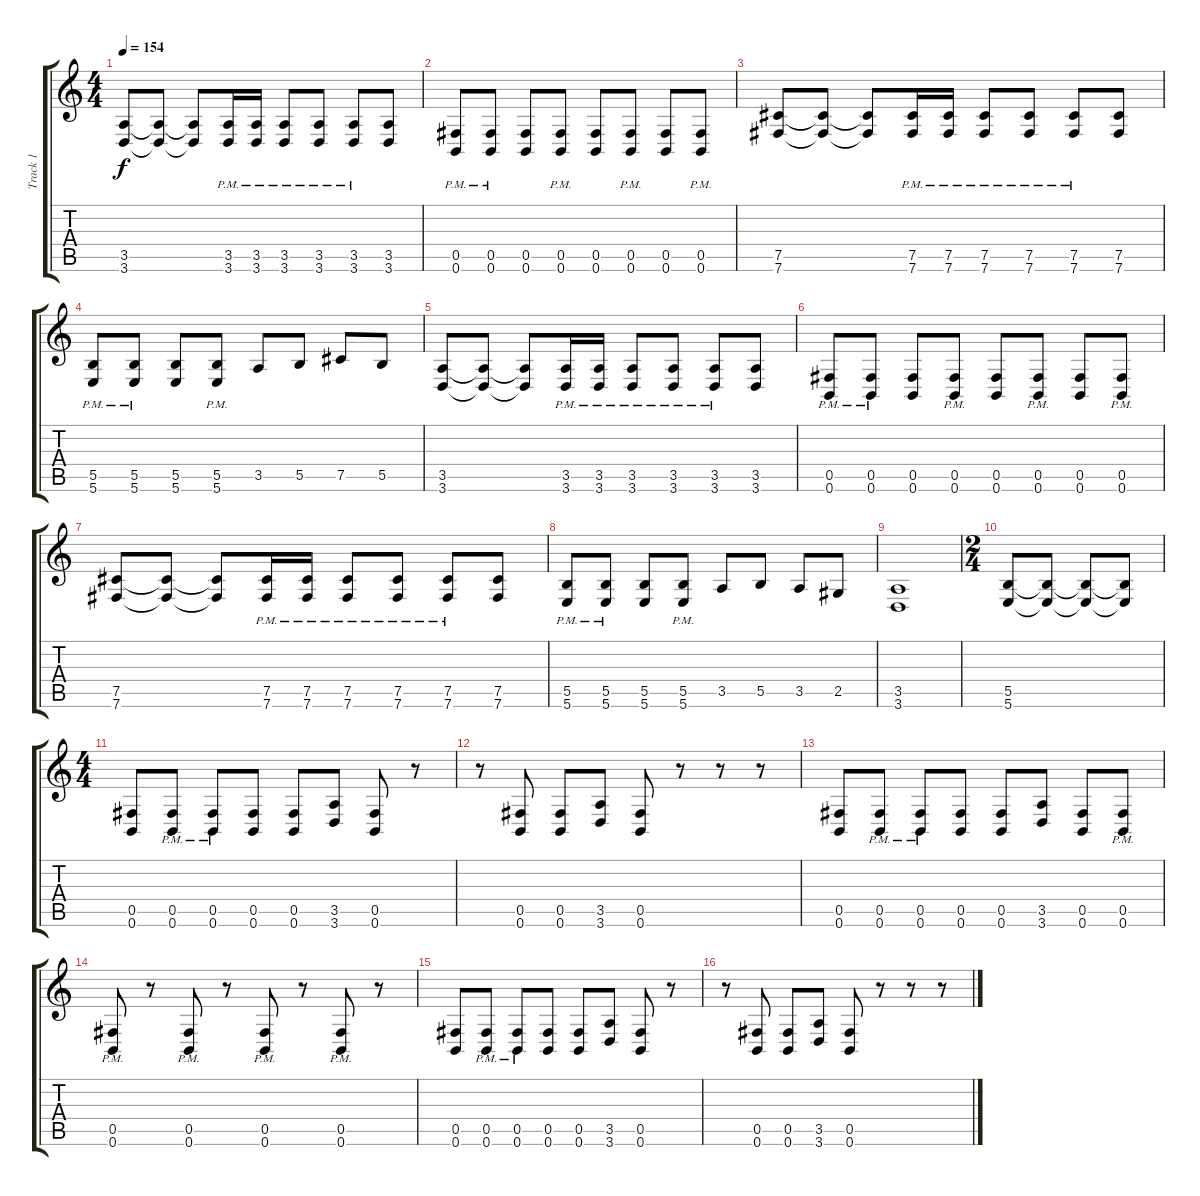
\track ("Track 1" "Track 1") {instrument distortionguitar}
\staff {score tabs}
\tuning (Db4 Ab3 E3 B2 Gb2 B1) {hide}
\ts (4 4)
\tempo 154
\clef g2
\ks c
(3.5 3.6).8{dy f} (3.5{t} 3.6{t}).8 (3.5{t} 3.6{t}).8 (3.5{pm} 3.6{pm}).16 (3.5{pm} 3.6{pm}).16 (3.5{pm} 3.6{pm}).8 (3.5{pm} 3.6{pm}).8 (3.5{pm} 3.6{pm}).8 (3.5 3.6).8 |
(0.5{pm} 0.6{pm}).8 (0.5{pm} 0.6{pm}).8 (0.5 0.6).8 (0.5{pm} 0.6{pm}).8 (0.5 0.6).8 (0.5{pm} 0.6{pm}).8 (0.5 0.6).8 (0.5{pm} 0.6{pm}).8 |
(7.5 7.6).8 (7.5{t} 7.6{t}).8 (7.5{t} 7.6{t}).8 (7.5{pm} 7.6{pm}).16 (7.5{pm} 7.6{pm}).16 (7.5{pm} 7.6{pm}).8 (7.5{pm} 7.6{pm}).8 (7.5{pm} 7.6{pm}).8 (7.5 7.6).8 |
(5.5{pm} 5.6{pm}).8 (5.5{pm} 5.6{pm}).8 (5.5 5.6).8 (5.5{pm} 5.6{pm}).8 3.5.8 5.5.8 7.5.8 5.5.8 |
(3.5 3.6).8 (3.5{t} 3.6{t}).8 (3.5{t} 3.6{t}).8 (3.5{pm} 3.6{pm}).16 (3.5{pm} 3.6{pm}).16 (3.5{pm} 3.6{pm}).8 (3.5{pm} 3.6{pm}).8 (3.5{pm} 3.6{pm}).8 (3.5 3.6).8 |
(0.5{pm} 0.6{pm}).8 (0.5{pm} 0.6{pm}).8 (0.5 0.6).8 (0.5{pm} 0.6{pm}).8 (0.5 0.6).8 (0.5{pm} 0.6{pm}).8 (0.5 0.6).8 (0.5{pm} 0.6{pm}).8 |
(7.5 7.6).8 (7.5{t} 7.6{t}).8 (7.5{t} 7.6{t}).8 (7.5{pm} 7.6{pm}).16 (7.5{pm} 7.6{pm}).16 (7.5{pm} 7.6{pm}).8 (7.5{pm} 7.6{pm}).8 (7.5{pm} 7.6{pm}).8 (7.5 7.6).8 |
(5.5{pm} 5.6{pm}).8 (5.5{pm} 5.6{pm}).8 (5.5 5.6).8 (5.5{pm} 5.6{pm}).8 3.5.8 5.5.8 3.5.8 2.5.8 |
(3.5 3.6).1 |
\ts (2 4)
(5.5 5.6).8 (5.5{t} 5.6{t}).8 (5.5{t} 5.6{t}).8 (5.5{t} 5.6{t}).8 |
\ts (4 4)
(0.5 0.6).8 (0.5{pm} 0.6{pm}).8 (0.5{pm} 0.6{pm}).8 (0.5 0.6).8 (0.5 0.6).8 (3.5 3.6).8 (0.5 0.6).8 r.8 |
r.8 (0.5 0.6).8 (0.5 0.6).8 (3.5 3.6).8 (0.5 0.6).8 r.8 r.8 r.8 |
(0.5 0.6).8 (0.5{pm} 0.6{pm}).8 (0.5{pm} 0.6{pm}).8 (0.5 0.6).8 (0.5 0.6).8 (3.5 3.6).8 (0.5 0.6).8 (0.5{pm} 0.6{pm}).8 |
(0.5{pm} 0.6{pm}).8 r.8 (0.5{pm} 0.6{pm}).8 r.8 (0.5{pm} 0.6{pm}).8 r.8 (0.5{pm} 0.6{pm}).8 r.8 |
(0.5 0.6).8 (0.5{pm} 0.6{pm}).8 (0.5{pm} 0.6{pm}).8 (0.5 0.6).8 (0.5 0.6).8 (3.5 3.6).8 (0.5 0.6).8 r.8 |
r.8 (0.5 0.6).8 (0.5 0.6).8 (3.5 3.6).8 (0.5 0.6).8 r.8 r.8 r.8
